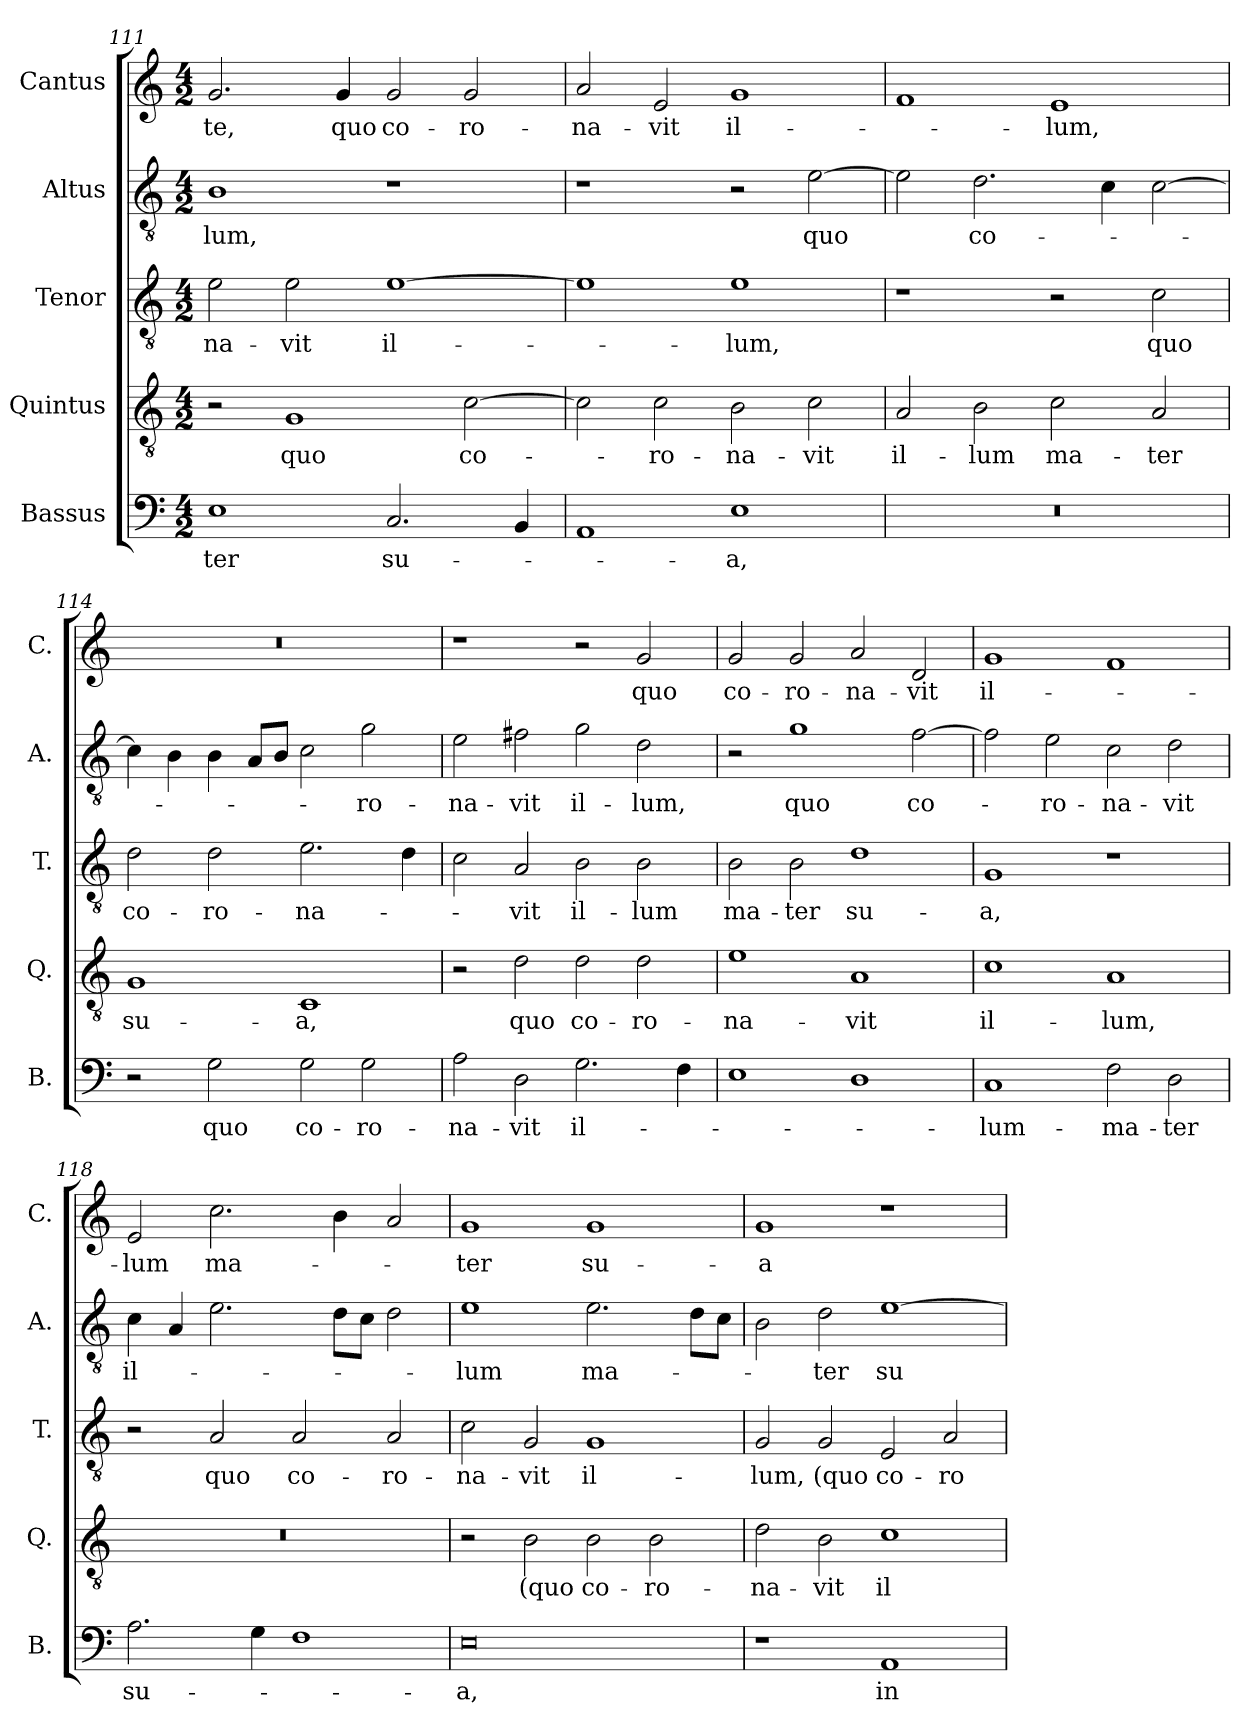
**kern	**text	**kern	**text	**kern	**text	**kern	**text	**kern	**text
*part5	*part5	*part4	*part4	*part3	*part3	*part2	*part2	*part1	*part1
*staff5	*staff5	*staff4	*staff4	*staff3	*staff3	*staff2	*staff2	*staff1	*staff1
*I"Bassus	*	*I"Quintus	*	*I"Tenor	*	*I"Altus	*	*I"Cantus	*
*I'B.	*	*I'Q.	*	*I'T.	*	*I'A.	*	*I'C.	*
*clefF4	*	*clefGv2	*	*clefGv2	*	*clefGv2	*	*clefG2	*
*k[]	*	*k[]	*	*k[]	*	*k[]	*	*k[]	*
*M4/2	*	*M4/2	*	*M4/2	*	*M4/2	*	*M4/2	*
=111	=111	=111	=111	=111	=111	=111	=111	=111	=111
1E	-ter	2r	.	2e\	-na-	1B	-lum,	2.g/	-te,
.	.	1G	quo	2e\	-vit	.	.	.	.
.	.	.	.	.	.	.	.	4g/	quo
2.C/	su-	.	.	[1e	il­-	1r	.	2g/	co-
.	.	[2c\	co-	.	.	.	.	2g/	-ro-
4BB/	.	.	.	.	.	.	.	.	.
=112	=112	=112	=112	=112	=112	=112	=112	=112	=112
1AA	.	2c\]	.	1e]	.	1r	.	2a/	-na­-
.	.	2c\	-ro-	.	.	.	.	2e/	-vit
1E	-a,	2B\	-na­-	1e	-lum,	2r	.	1g	il­-
.	.	2c\	-vit	.	.	[2e\	quo	.	.
=113	=113	=113	=113	=113	=113	=113	=113	=113	=113
0r	.	2A/	il­-	1r	.	2e\]	.	1f	.
.	.	2B\	-lum	.	.	2.d\	co-	.	.
.	.	2c\	ma­-	2r	.	.	.	1e	-lum,
.	.	.	.	.	.	4c\	.	.	.
.	.	2A/	-ter	2c\	quo	[2c\	.	.	.
=114	=114	=114	=114	=114	=114	=114	=114	=114	=114
2r	.	1G	su-	2d\	co-	4c\]	.	0r	.
.	.	.	.	.	.	4B\	.	.	.
2G\	quo	.	.	2d\	-ro-	4B\	.	.	.
.	.	.	.	.	.	8A/L	.	.	.
.	.	.	.	.	.	8B/J	.	.	.
2G\	co-	1C	-a,	2.e\	-na­-	2c\	.	.	.
2G\	-ro-	.	.	.	.	2g\	-ro-	.	.
.	.	.	.	4d\	.	.	.	.	.
=115	=115	=115	=115	=115	=115	=115	=115	=115	=115
2A\	-na­-	2r	.	2c\	.	2e\	-na-	1r	.
2D\	-vit	2d\	quo	2A/	-vit	2f#X\	-vit	.	.
2.G\	il­-	2d\	co-	2B\	il­-	2g\	il-	2r	.
.	.	2d\	-ro-	2B\	-lum	2d\	-lum,	2g/	quo
4F\	.	.	.	.	.	.	.	.	.
=116	=116	=116	=116	=116	=116	=116	=116	=116	=116
1E	.	1e	-na­-	2B\	ma­-	2r	.	2g/	co-
.	.	.	.	2B\	-ter	1g	quo	2g/	-ro-
1D	.	1A	-vit	1d	su-	.	.	2a/	-na­-
.	.	.	.	.	.	[2f\	co-	2d/	-vit
=117	=117	=117	=117	=117	=117	=117	=117	=117	=117
1C	-lum-	1c	il­-	1G	-a,	2f\]	.	1g	il­-
.	.	.	.	.	.	2e\	-ro-	.	.
2F\	-ma­-	1A	-lum,	1r	.	2c\	-na-	1f	.
2D\	-ter	.	.	.	.	2d\	-vit	.	.
=118	=118	=118	=118	=118	=118	=118	=118	=118	=118
2.A\	su-	0r	.	2r	.	4c\	il­-	2e/	-lum
.	.	.	.	.	.	4A/	.	.	.
.	.	.	.	2A/	quo	2.e\	.	2.cc\	ma­-
4G\	.	.	.	.	.	.	.	.	.
1F	.	.	.	2A/	co-	.	.	.	.
.	.	.	.	.	.	8d\L	.	4b\	.
.	.	.	.	.	.	8c\J	.	.	.
.	.	.	.	2A/	-ro-	2d\	.	2a/	.
=119	=119	=119	=119	=119	=119	=119	=119	=119	=119
0E	-a,	2r	.	2c\	-na­-	1e	-lum	1g	-ter
.	.	2B\	(quo	2G/	-vit	.	.	.	.
.	.	2B\	co-	1G	il­-	2.e\	ma-	1g	su-
.	.	2B\	-ro-	.	.	.	.	.	.
.	.	.	.	.	.	8d\L	.	.	.
.	.	.	.	.	.	8c\J	.	.	.
=120	=120	=120	=120	=120	=120	=120	=120	=120	=120
1r	.	2d\	-na-	2G/	-lum,	2B\	.	1g	-a
.	.	2B\	-vit	2G/	(quo	2d\	-ter	.	.
1AA	in	1c	il­-	2E/	co-	[1e	su-	1r	.
.	.	.	.	2A/	-ro-	.	.	.	.
=	=	=	=	=	=	=	=	=	=
*-	*-	*-	*-	*-	*-	*-	*-	*-	*-
